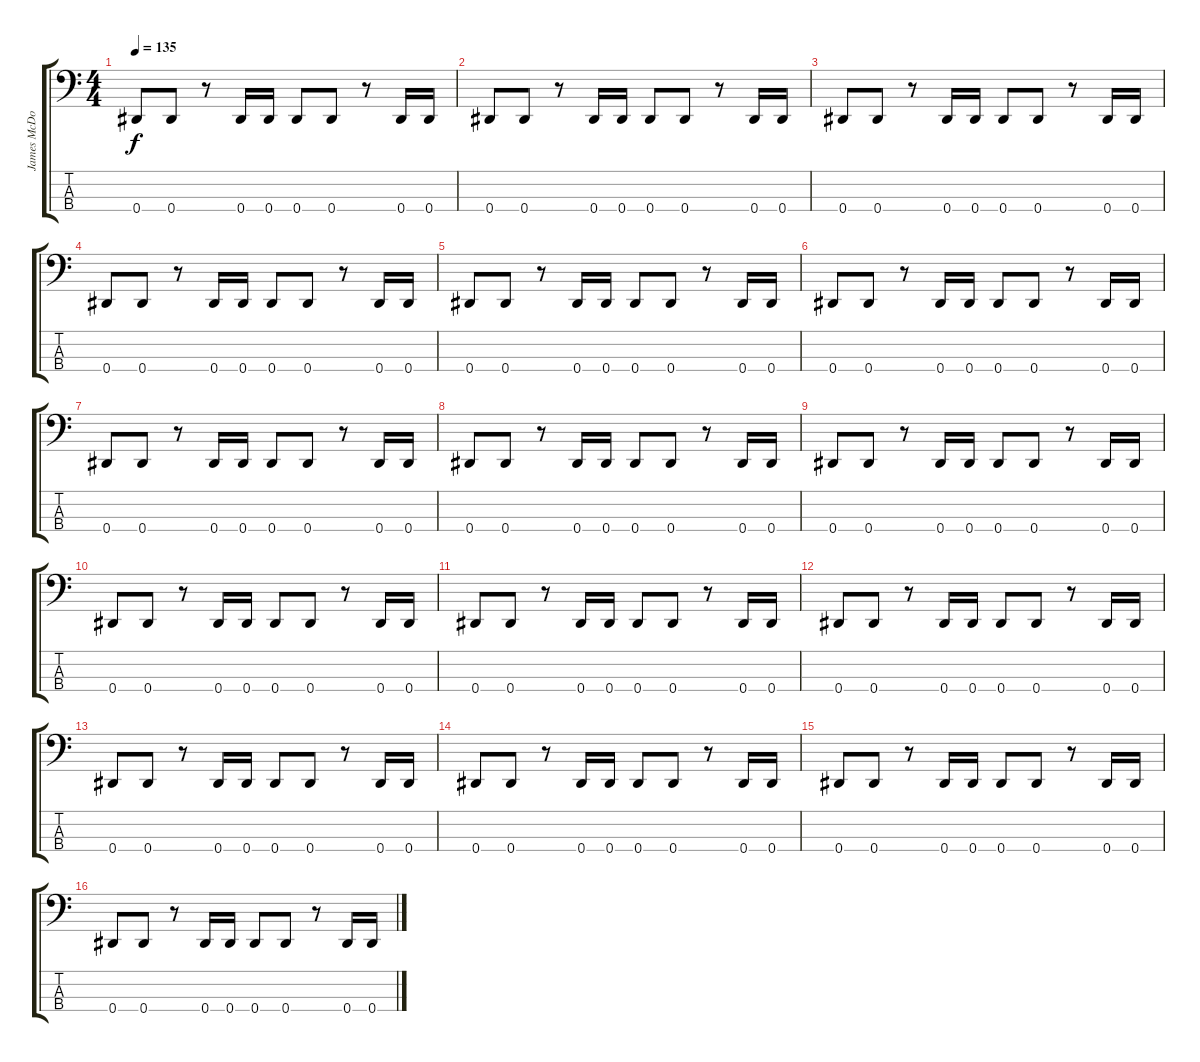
\track ("James McDonough" "James McDo") {instrument electricbassfinger}
\staff {score tabs}
\tuning (Gb2 Db2 Ab1 Eb1) {hide}
\ts (4 4)
\tempo 135
\clef f4
\ks c
0.4.8{dy f} 0.4.8 r.8 0.4.16 0.4.16 0.4.8 0.4.8 r.8 0.4.16 0.4.16 |
0.4.8 0.4.8 r.8 0.4.16 0.4.16 0.4.8 0.4.8 r.8 0.4.16 0.4.16 |
0.4.8 0.4.8 r.8 0.4.16 0.4.16 0.4.8 0.4.8 r.8 0.4.16 0.4.16 |
0.4.8 0.4.8 r.8 0.4.16 0.4.16 0.4.8 0.4.8 r.8 0.4.16 0.4.16 |
0.4.8 0.4.8 r.8 0.4.16 0.4.16 0.4.8 0.4.8 r.8 0.4.16 0.4.16 |
0.4.8 0.4.8 r.8 0.4.16 0.4.16 0.4.8 0.4.8 r.8 0.4.16 0.4.16 |
0.4.8 0.4.8 r.8 0.4.16 0.4.16 0.4.8 0.4.8 r.8 0.4.16 0.4.16 |
0.4.8 0.4.8 r.8 0.4.16 0.4.16 0.4.8 0.4.8 r.8 0.4.16 0.4.16 |
0.4.8 0.4.8 r.8 0.4.16 0.4.16 0.4.8 0.4.8 r.8 0.4.16 0.4.16 |
0.4.8 0.4.8 r.8 0.4.16 0.4.16 0.4.8 0.4.8 r.8 0.4.16 0.4.16 |
0.4.8 0.4.8 r.8 0.4.16 0.4.16 0.4.8 0.4.8 r.8 0.4.16 0.4.16 |
0.4.8 0.4.8 r.8 0.4.16 0.4.16 0.4.8 0.4.8 r.8 0.4.16 0.4.16 |
0.4.8 0.4.8 r.8 0.4.16 0.4.16 0.4.8 0.4.8 r.8 0.4.16 0.4.16 |
0.4.8 0.4.8 r.8 0.4.16 0.4.16 0.4.8 0.4.8 r.8 0.4.16 0.4.16 |
0.4.8 0.4.8 r.8 0.4.16 0.4.16 0.4.8 0.4.8 r.8 0.4.16 0.4.16 |
0.4.8 0.4.8 r.8 0.4.16 0.4.16 0.4.8 0.4.8 r.8 0.4.16 0.4.16
